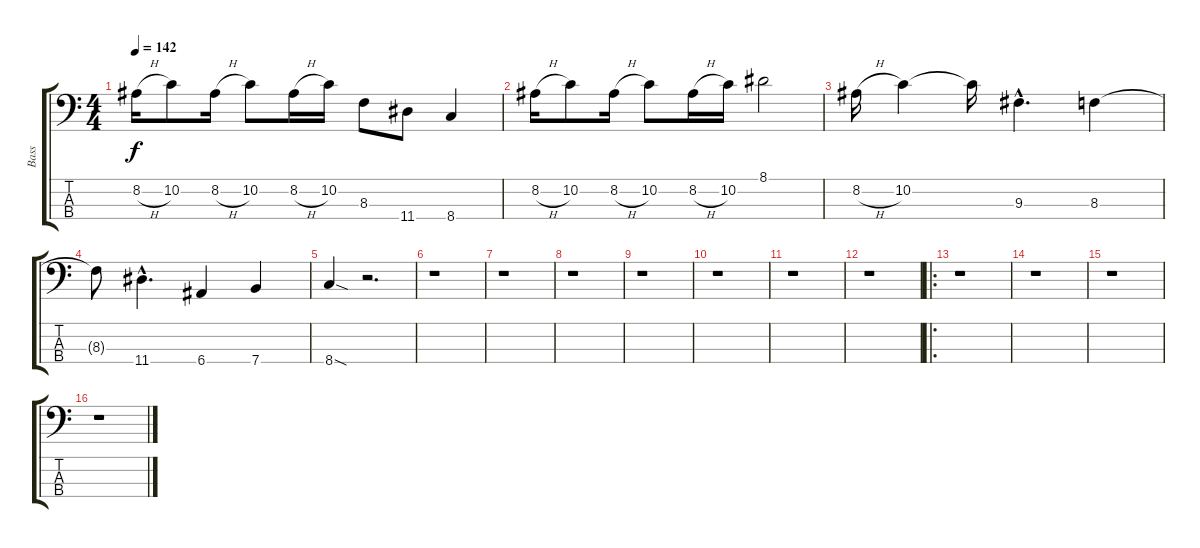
\track ("Bass" "Bass") {instrument synthbass2}
\staff {score tabs}
\tuning (G2 D2 A1 E1) {hide}
\ts (4 4)
\tempo 142
\clef f4
\ks c
8.2{h}.16{dy f} 10.2.8 8.2{h}.16 10.2.8 8.2{h}.16 10.2.16 8.3.8 11.4.8 8.4.4 |
8.2{h}.16 10.2.8 8.2{h}.16 10.2.8 8.2{h}.16 10.2.16 8.1.2 |
8.2{h}.16 10.2.4 10.2{t}.16 9.3{hac}.4{d} 8.3.4 |
8.3{t}.8 11.4{hac}.4{d} 6.4.4 7.4.4 |
8.4{sod}.4 r.2{d} |
r.1 |
r.1 |
r.1 |
r.1 |
r.1 |
r.1 |
r.1 |
\ro
r.1 |
r.1 |
r.1 |
r.1
